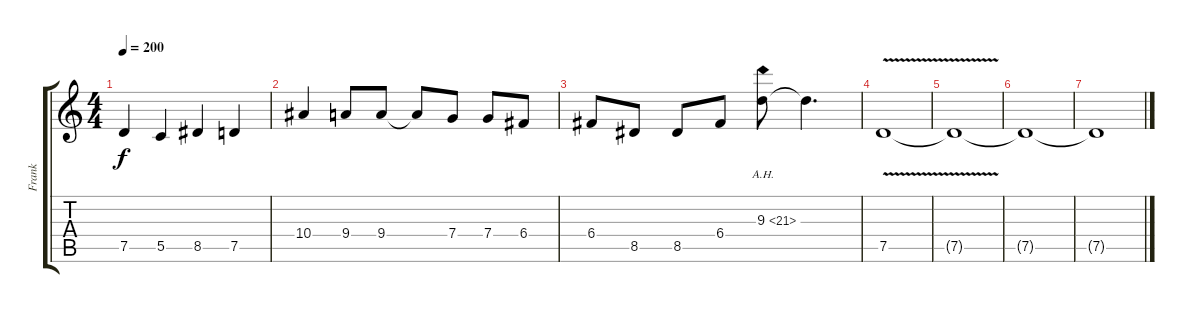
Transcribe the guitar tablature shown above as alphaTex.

\track ("Frank" "Frank") {instrument electricguitarclean}
\staff {score tabs}
\tuning (D4 A3 F3 C3 G2 D2) {hide}
\ts (4 4)
\tempo 200
\clef g2
\ks c
7.5.4{dy f} 5.5.4 8.5.4 7.5.4 |
10.4.4 9.4.8 9.4.8 9.4{t}.8 7.4.8 7.4.8 6.4.8 |
6.4.8 8.5.8 8.5.8 6.4.8 9.3{ah 12}.8 9.3{t}.4{d} |
7.5{v}.1 |
7.5{t}.1 |
7.5{t}.1 |
7.5{t}.1
